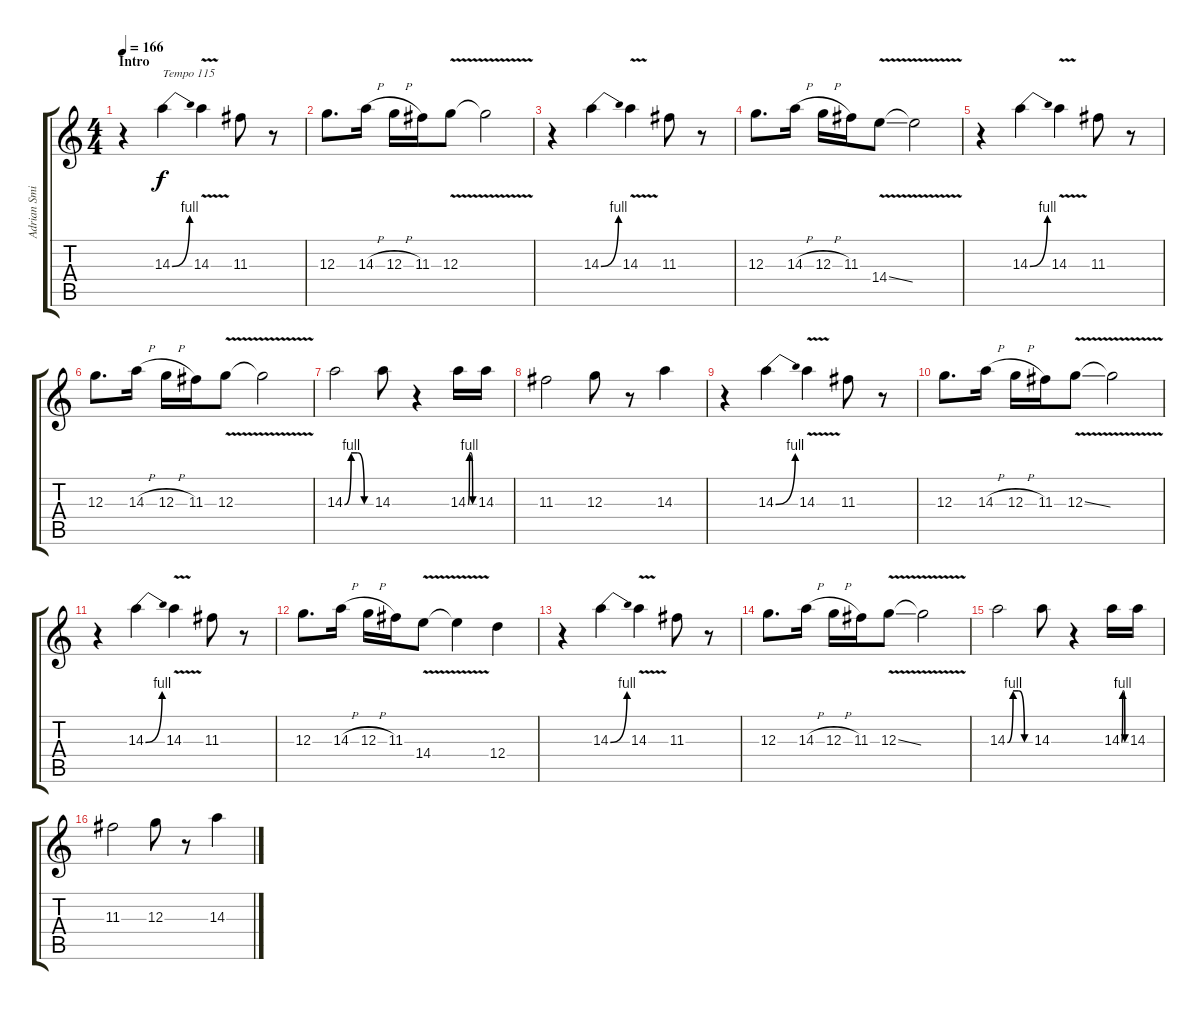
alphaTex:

\track ("Adrian Smith" "Adrian Smi") {instrument distortionguitar}
\staff {score tabs}
\tuning (E4 B3 G3 D3 A2 E2) {hide}
\ts (4 4)
\section ("" "Intro")
\tempo 166
\tempo 105
\tempo 166
\clef g2
\ks c
r.4{dy f instrument distortionguitar} 14.3{be (bend 0 0 60 4)}.4{txt "Tempo 115"} 14.3{v}.4 11.3.8 r.8 |
12.3.8{d} 14.3{h}.16 12.3{h}.16 11.3.16 12.3{v}.8 12.3{t}.2 |
r.4 14.3{be (bend 0 0 60 4)}.4 14.3{v}.4 11.3.8 r.8 |
12.3.8{d} 14.3{h}.16 12.3{h}.16 11.3.16 14.4{v ss}.8 14.4{t}.2 |
r.4 14.3{be (bend 0 0 60 4)}.4 14.3{v}.4 11.3.8 r.8 |
12.3.8{d} 14.3{h}.16 12.3{h}.16 11.3.16 12.3{v}.8 12.3{t}.2 |
14.3{be (custom 0 0 15 4 30 4 45 0 60 0)}.2 14.3.8 r.4 14.3{be (custom 0 0 15 4 30 4 45 0 60 0)}.16 14.3.16 |
11.3.2 12.3.8 r.8 14.3.4 |
r.4 14.3{be (bend 0 0 60 4)}.4 14.3{v}.4 11.3.8 r.8 |
12.3.8{d} 14.3{h}.16 12.3{h}.16 11.3.16 12.3{v ss}.8 12.3{t}.2 |
r.4 14.3{be (bend 0 0 60 4)}.4 14.3{v}.4 11.3.8 r.8 |
12.3.8{d} 14.3{h}.16 12.3{h}.16 11.3.16 14.4{v}.8 14.4{t}.4 12.4.4 |
r.4 14.3{be (bend 0 0 60 4)}.4 14.3{v}.4 11.3.8 r.8 |
12.3.8{d} 14.3{h}.16 12.3{h}.16 11.3.16 12.3{v ss}.8 12.3{t}.2 |
14.3{be (custom 0 0 15 4 30 4 45 0 60 0)}.2 14.3.8 r.4 14.3{be (custom 0 0 15 4 30 4 45 0 60 0)}.16 14.3.16 |
11.3.2 12.3.8 r.8 14.3.4
